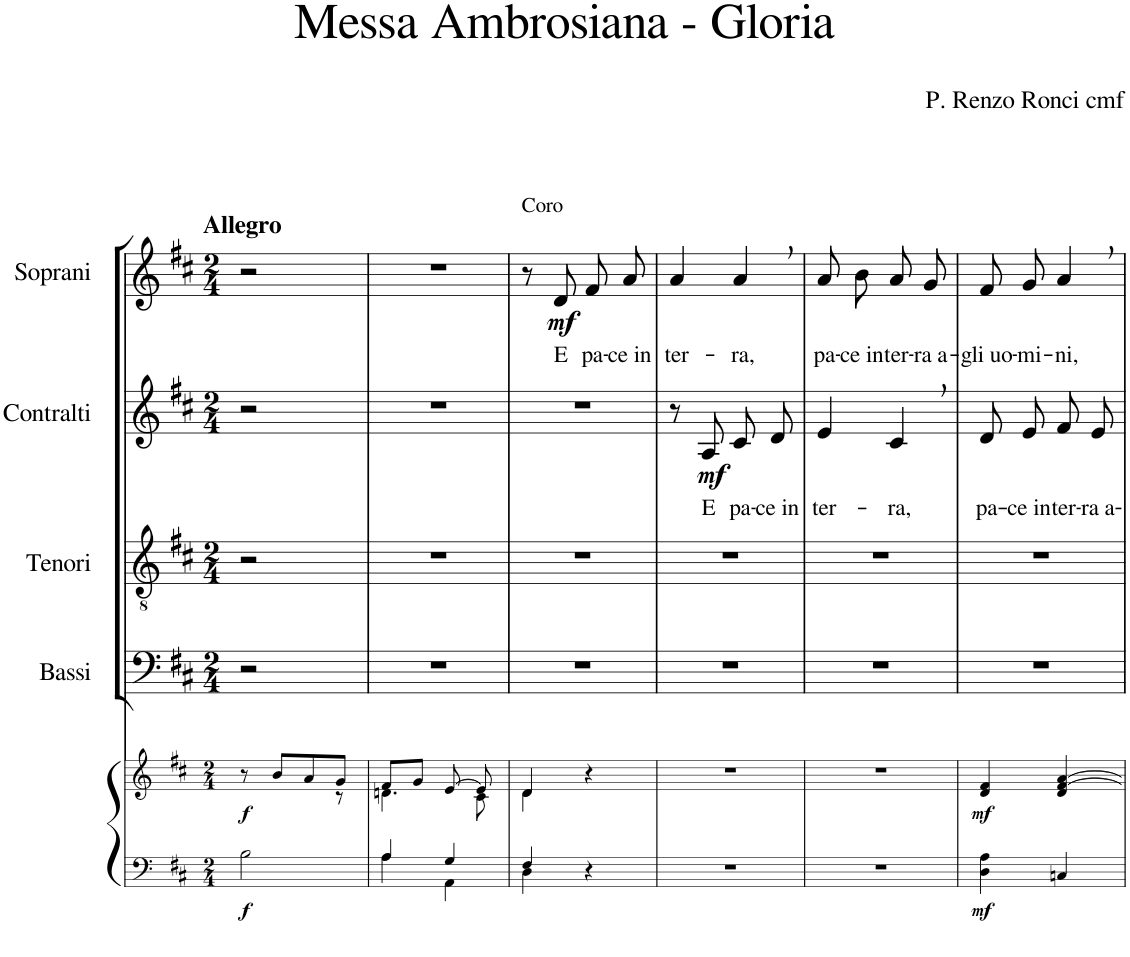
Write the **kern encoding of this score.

**kern	**dynam	**kern	**dynam	**kern	**kern	**kern	**text	**dynam	**kern	**text	**dynam
*part6	*part6	*part5	*part5	*part4	*part3	*part2	*part2	*part2	*part1	*part1	*part1
*staff6	*staff6	*staff5	*staff5	*staff4	*staff3	*staff2	*staff2	*staff2	*staff1	*staff1	*staff1
*I"Pipe Organ	*	*I"Pipe Organ	*	*I"Bassi	*I"Tenori	*I"Contralti	*	*	*I"Soprani	*	*
*I'P Org	*	*I'P Org	*	*	*	*	*	*	*	*	*
*stria5	*	*stria5	*	*	*	*	*	*	*	*	*
*clefF4	*	*clefG2	*	*clefF4	*clefGv2	*clefG2	*	*	*clefG2	*	*
*	*	*	*	*	*	*	*	*	*Trd1c2	*	*
*k[f#c#]	*	*k[f#c#]	*	*k[f#c#]	*k[f#c#]	*k[f#c#]	*	*	*k[f#c#]	*	*
*D:	*	*D:	*	*D:	*D:	*D:	*	*	*D:	*	*
*M2/4	*	*M2/4	*	*M2/4	*M2/4	*M2/4	*	*	*M2/4	*	*
=1	=1	=1	=1	=1	=1	=1	=1	=1	=1	=1	=1
*^	*	*^	*	*	*	*	*	*	*	*	*
!	!	!	!	!	!	!	!	!	!	!	!LO:TX:a:B:t=Allegro	!	!
!	!	!LO:DY:b	!	!	!LO:DY:b	!	!	!	!	!	!	!	!
8ryy	2B\	f	8r	4.ryy	f	2r	2r	2r	.	.	2r	.	.
8ryy	.	.	8b/L	.	.	.	.	.	.	.	.	.	.
4ryy	.	.	8a/	.	.	.	.	.	.	.	.	.	.
.	.	.	8g/J	8r	.	.	.	.	.	.	.	.	.
=2	=2	=2	=2	=2	=2	=2	=2	=2	=2	=2	=2	=2	=2
4A/	4A\	.	8f#/L	4.dn\	.	2r	2r	2r	.	.	2r	.	.
.	.	.	8g/J	.	.	.	.	.	.	.	.	.	.
4G/	4AA\	.	[8e/	.	.	.	.	.	.	.	.	.	.
.	.	.	8e/]	8c#\	.	.	.	.	.	.	.	.	.
=3	=3	=3	=3	=3	=3	=3	=3	=3	=3	=3	=3	=3	=3
!	!	!	!	!	!	!	!	!	!	!	!LO:TX:a:t=Coro	!	!
4F#/	4D\	.	4d/	4d\	.	2r	2r	2r	.	.	8r	.	.
!	!	!	!	!	!	!	!	!	!	!	!	!LO:LY:b	!LO:DY:b
.	.	.	.	.	.	.	.	.	.	.	8d/	E	mf
!	!	!	!	!	!	!	!	!	!	!	!	!LO:LY:b	!
4r	4ryy	.	4r	4ryy	.	.	.	.	.	.	8f#/L	pa-	.
!	!	!	!	!	!	!	!	!	!	!	!	!LO:LY:b	!
.	.	.	.	.	.	.	.	.	.	.	8a/J	-ce in	.
*v	*v	*	*	*	*	*	*	*	*	*	*	*	*
*	*	*v	*v	*	*	*	*	*	*	*	*	*
=4	=4	=4	=4	=4	=4	=4	=4	=4	=4	=4	=4
!	!	!	!	!	!	!	!	!	!	!LO:LY:b	!
2r	.	2r	.	2r	2r	8r	.	.	4a/	ter-	.
!	!	!	!	!	!	!	!LO:LY:b	!LO:DY:b	!	!	!
.	.	.	.	.	.	8A/	E	mf	.	.	.
!	!	!	!	!	!	!	!LO:LY:b	!	!	!LO:LY:b	!
.	.	.	.	.	.	8c#/L	pa-	.	4a,/	-ra,	.
!	!	!	!	!	!	!	!LO:LY:b	!	!	!	!
.	.	.	.	.	.	8d/J	-ce in	.	.	.	.
=5	=5	=5	=5	=5	=5	=5	=5	=5	=5	=5	=5
!	!	!	!	!	!	!	!LO:LY:b	!	!	!LO:LY:b	!
2r	.	2r	.	2r	2r	4e/	ter-	.	8a/L	pa-	.
!	!	!	!	!	!	!	!	!	!	!LO:LY:b	!
.	.	.	.	.	.	.	.	.	8b/J	-ce in	.
!	!	!	!	!	!	!	!LO:LY:b	!	!	!LO:LY:b	!
.	.	.	.	.	.	4c#,/	-ra,	.	8a/L	ter-	.
!	!	!	!	!	!	!	!	!	!	!LO:LY:b	!
.	.	.	.	.	.	.	.	.	8g/J	-ra a-	.
=6	=6	=6	=6	=6	=6	=6	=6	=6	=6	=6	=6
!	!LO:DY:b	!	!LO:DY:b	!	!	!	!LO:LY:b	!	!	!LO:LY:b	!
4D\ 4A\	mf	4d/ 4f#/	mf	2r	2r	8d/L	pa-	.	8f#/L	-gli uo-	.
!	!	!	!	!	!	!	!LO:LY:b	!	!	!LO:LY:b	!
.	.	.	.	.	.	8e/J	-ce in	.	8g/J	-mi-	.
!	!	!	!	!	!	!	!LO:LY:b	!	!	!LO:LY:b	!
4Cn/	.	4d/ [4f#/ [4a/	.	.	.	8f#/L	ter-	.	4a,/	-ni,	.
!	!	!	!	!	!	!	!LO:LY:b	!	!	!	!
.	.	.	.	.	.	8e/J	-ra a-	.	.	.	.
=	=	=	=	=	=	=	=	=	=	=	=
*-	*-	*-	*-	*-	*-	*-	*-	*-	*-	*-	*-
